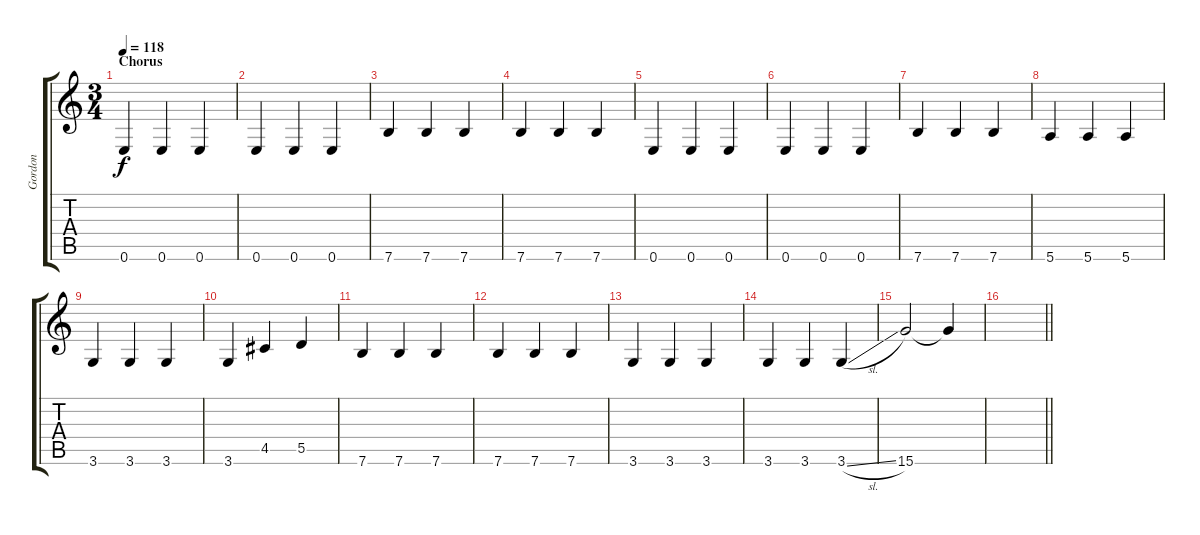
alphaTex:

\track ("Gordon" "Gordon") {instrument electricbassfinger}
\staff {score tabs}
\tuning (E4 B3 G3 D3 A2 E2) {hide}
\ts (3 4)
\section ("" "Chorus")
\tempo 118
\clef g2
\ks c
0.6.4{dy f} 0.6.4 0.6.4 |
0.6.4 0.6.4 0.6.4 |
7.6.4 7.6.4 7.6.4 |
7.6.4 7.6.4 7.6.4 |
0.6.4 0.6.4 0.6.4 |
0.6.4 0.6.4 0.6.4 |
7.6.4 7.6.4 7.6.4 |
5.6.4 5.6.4 5.6.4 |
3.6.4 3.6.4 3.6.4 |
3.6.4 4.5.4 5.5.4 |
7.6.4 7.6.4 7.6.4 |
7.6.4 7.6.4 7.6.4 |
3.6.4 3.6.4 3.6.4 |
3.6.4 3.6.4 3.6{sl}.4 |
15.6.2 15.6{t}.4 |
\barLineRight lightlight
